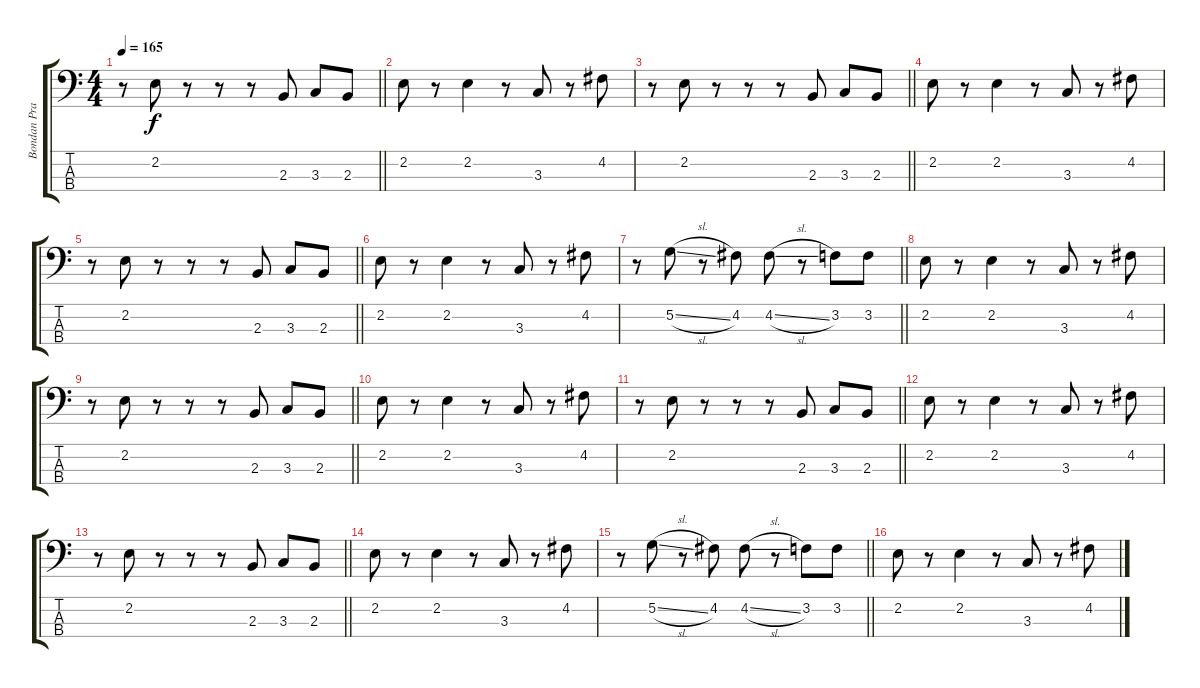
\track ("Bondan Prakoso" "Bondan Pra") {instrument electricbassfinger}
\staff {score tabs}
\tuning (G2 D2 A1 E1) {hide}
\ts (4 4)
\tempo 165
\clef f4
\barLineRight lightlight
\ks c
r.8{dy f} 2.2.8 r.8 r.8 r.8 2.3.8 3.3.8 2.3.8 |
2.2.8 r.8 2.2.4 r.8 3.3.8 r.8 4.2.8 |
\barLineRight lightlight
r.8 2.2.8 r.8 r.8 r.8 2.3.8 3.3.8 2.3.8 |
2.2.8 r.8 2.2.4 r.8 3.3.8 r.8 4.2.8 |
\barLineRight lightlight
r.8 2.2.8 r.8 r.8 r.8 2.3.8 3.3.8 2.3.8 |
2.2.8 r.8 2.2.4 r.8 3.3.8 r.8 4.2.8 |
\barLineRight lightlight
r.8 5.2{sl}.8 r.8 4.2.8 4.2{sl}.8 r.8 3.2.8 3.2.8 |
2.2.8 r.8 2.2.4 r.8 3.3.8 r.8 4.2.8 |
\barLineRight lightlight
r.8 2.2.8 r.8 r.8 r.8 2.3.8 3.3.8 2.3.8 |
2.2.8 r.8 2.2.4 r.8 3.3.8 r.8 4.2.8 |
\barLineRight lightlight
r.8 2.2.8 r.8 r.8 r.8 2.3.8 3.3.8 2.3.8 |
2.2.8 r.8 2.2.4 r.8 3.3.8 r.8 4.2.8 |
\barLineRight lightlight
r.8 2.2.8 r.8 r.8 r.8 2.3.8 3.3.8 2.3.8 |
2.2.8 r.8 2.2.4 r.8 3.3.8 r.8 4.2.8 |
\barLineRight lightlight
r.8 5.2{sl}.8 r.8 4.2.8 4.2{sl}.8 r.8 3.2.8 3.2.8 |
2.2.8 r.8 2.2.4 r.8 3.3.8 r.8 4.2.8
